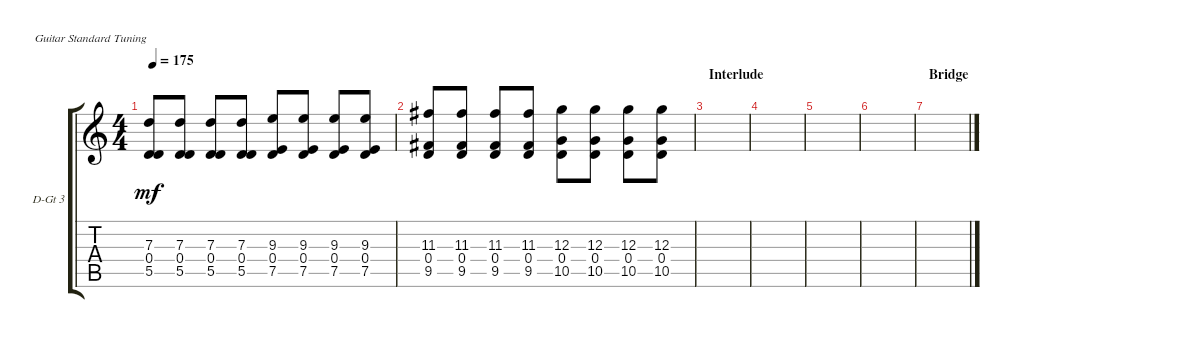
\defaultSystemsLayout 4
\bracketExtendMode groupsimilarinstruments
\firstSystemTrackNameOrientation horizontal
\otherSystemsTrackNameOrientation horizontal
\track ("Distortion Guitar 3" "D-Gt 3") {instrument distortionguitar}
\staff {score tabs}
\tuning (E4 B3 G3 D3 A2 E2)
\ts (4 4)
\tempo 175
\clef g2
\scale
0.333333
\ks c
(5.5 0.4 7.3).8{dy mf} (7.3 0.4 5.5).8 (7.3 0.4 5.5).8 (7.3 0.4 5.5).8 (7.5 0.4 9.3).8 (7.5 0.4 9.3).8 (7.5 0.4 9.3).8 (7.5 0.4 9.3).8 |
\scale
0.333333 (9.5 0.4 11.3).8 (9.5 0.4 11.3).8 (9.5 0.4 11.3).8 (9.5 0.4 11.3).8 (10.5 0.4 12.3).8 (10.5 0.4 12.3).8 (10.5 0.4 12.3).8 (10.5 0.4 12.3).8 |
\section ("" "Interlude")
\scale
0.333333 |
\scale
0.333333 |
\scale
0.333333 |
\scale
0.333333 |
\section ("" "Bridge")
\scale
0.333333 |
\scale
0.333333 |
\scale
0.333333 |
\scale
0.333333 |
\scale
0.333333 |
\scale
0.333333 |
\scale
0.333333 |
\scale
0.333333 |
\scale
0.333333 |
\scale
0.333333
